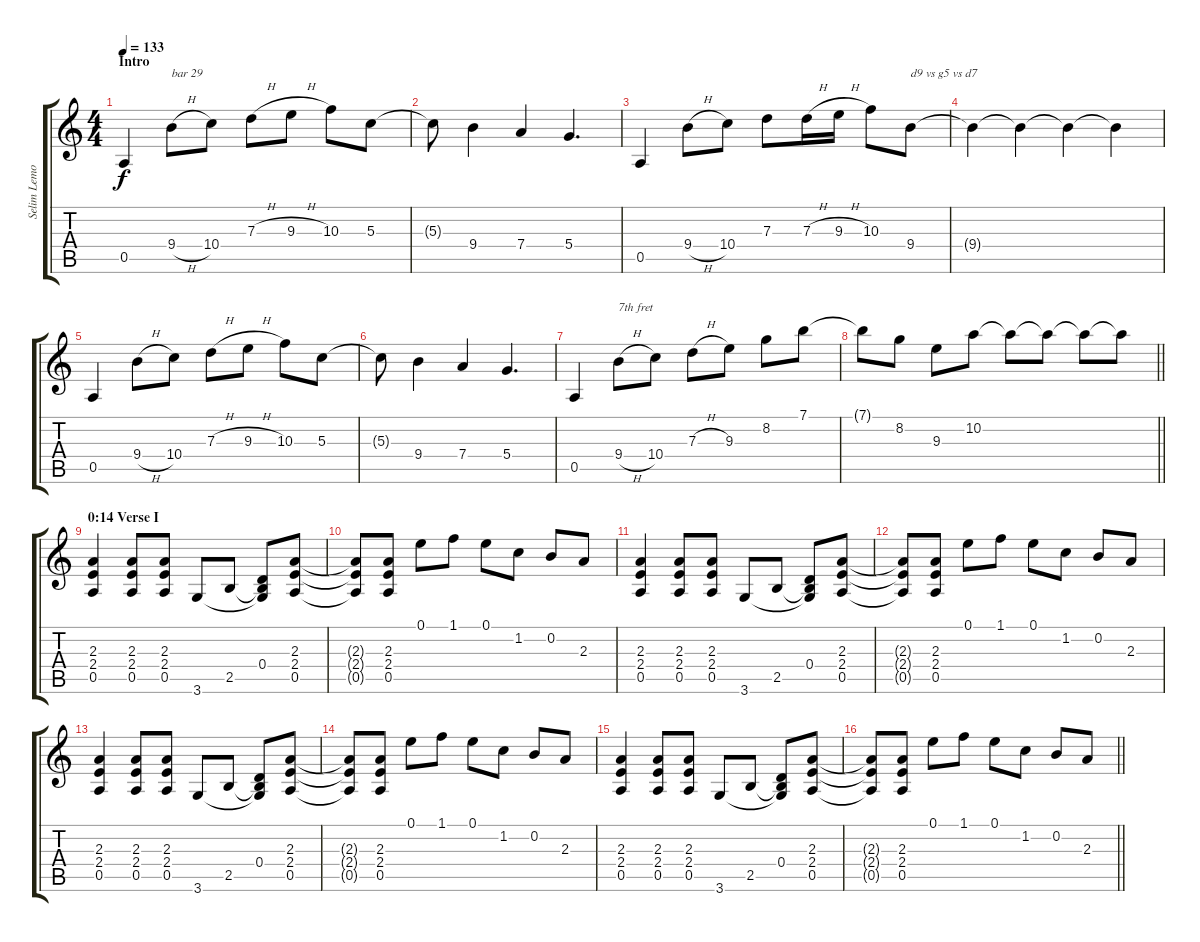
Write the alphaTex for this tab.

\track ("Selim Lemouchi (Lead Guitar)" "Selim Lemo") {instrument distortionguitar}
\staff {score tabs}
\tuning (E4 B3 G3 D3 A2 E2) {hide}
\ts (4 4)
\section ("" "Intro")
\tempo 133
\clef g2
\ks c
0.5.4{dy f instrument distortionguitar} 9.4{h}.8{txt "bar 29"} 10.4.8 7.3{h}.8 9.3{h}.8 10.3.8 5.3.8 |
5.3{t}.8 9.4.4 7.4.4 5.4.4{d} |
0.5.4 9.4{h}.8 10.4.8 7.3.8 7.3{h}.16 9.3{h}.16 10.3.8 9.4.8{txt "d9 vs g5 vs d7"} |
9.4{t}.4 9.4{t}.4 9.4{t}.4 9.4{t}.4 |
0.5.4 9.4{h}.8 10.4.8 7.3{h}.8 9.3{h}.8 10.3.8 5.3.8 |
5.3{t}.8 9.4.4 7.4.4 5.4.4{d} |
0.5.4 9.4{h}.8{txt "7th fret"} 10.4.8 7.3{h}.8 9.3.8 8.2.8 7.1.8 |
\barLineRight lightlight
7.1{t}.8 8.2.8 9.3.8 10.2.8 10.2{t}.8 10.2{t}.8 10.2{t}.8 10.2{t}.8 |
\section ("" "0:14 Verse I")
(2.3 2.4 0.5).4 (2.3 2.4 0.5).8 (2.3 2.4 0.5).8 3.6.8 2.5.8 (0.4 2.5{t} 3.6{t}).8 (2.3 2.4 0.5).8 |
(2.3{t} 2.4{t} 0.5{t}).8 (2.3 2.4 0.5).8 0.1.8 1.1.8 0.1.8 1.2.8 0.2.8 2.3.8 |
(2.3 2.4 0.5).4 (2.3 2.4 0.5).8 (2.3 2.4 0.5).8 3.6.8 2.5.8 (0.4 2.5{t} 3.6{t}).8 (2.3 2.4 0.5).8 |
(2.3{t} 2.4{t} 0.5{t}).8 (2.3 2.4 0.5).8 0.1.8 1.1.8 0.1.8 1.2.8 0.2.8 2.3.8 |
(2.3 2.4 0.5).4 (2.3 2.4 0.5).8 (2.3 2.4 0.5).8 3.6.8 2.5.8 (0.4 2.5{t} 3.6{t}).8 (2.3 2.4 0.5).8 |
(2.3{t} 2.4{t} 0.5{t}).8 (2.3 2.4 0.5).8 0.1.8 1.1.8 0.1.8 1.2.8 0.2.8 2.3.8 |
(2.3 2.4 0.5).4 (2.3 2.4 0.5).8 (2.3 2.4 0.5).8 3.6.8 2.5.8 (0.4 2.5{t} 3.6{t}).8 (2.3 2.4 0.5).8 |
\barLineRight lightlight
(2.3{t} 2.4{t} 0.5{t}).8 (2.3 2.4 0.5).8 0.1.8 1.1.8 0.1.8 1.2.8 0.2.8 2.3.8
